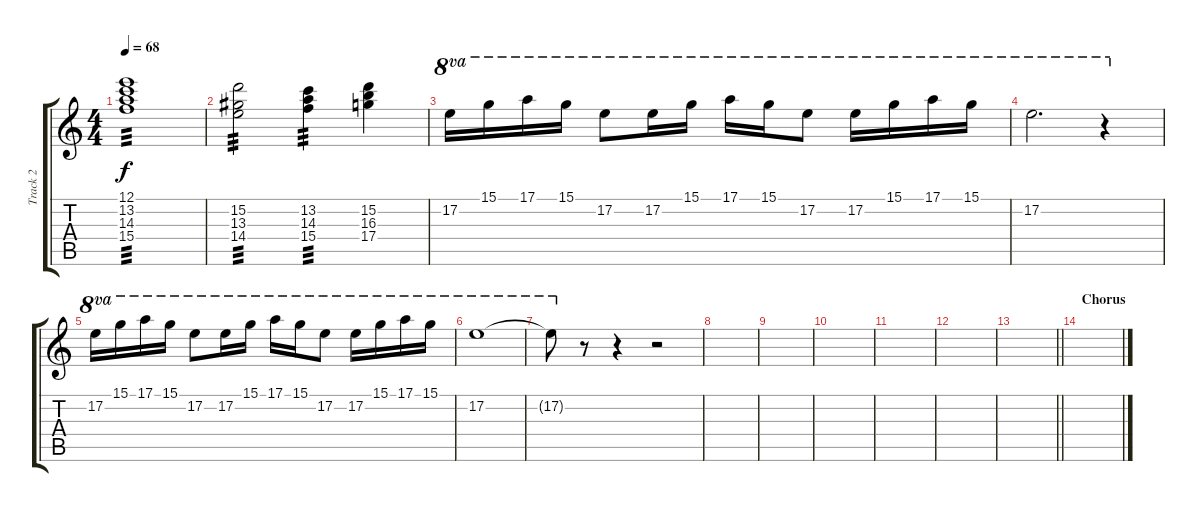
\track ("Track 2" "Track 2") {instrument electricguitarclean}
\staff {score tabs}
\tuning (E4 B3 G3 D3 A2 E2) {hide}
\ts (4 4)
\tempo 68
\clef g2
\ks c
(12.1 13.2 14.3 15.4).1{tp 3 dy f} |
(15.2 13.3 14.4).2{tp 3} (13.2 14.3 15.4).4{tp 3} (15.2 16.3 17.4).4 |
17.2.16{ot 8va} 15.1.16{ot 8va} 17.1.16{ot 8va} 15.1.16{ot 8va} 17.2.8{ot 8va} 17.2.16{ot 8va} 15.1.16{ot 8va} 17.1.16{ot 8va} 15.1.16{ot 8va} 17.2.8{ot 8va} 17.2.16{ot 8va} 15.1.16{ot 8va} 17.1.16{ot 8va} 15.1.16{ot 8va} |
17.2.2{d ot 8va} r.4{ot 8va} |
17.2.16{ot 8va} 15.1.16{ot 8va} 17.1.16{ot 8va} 15.1.16{ot 8va} 17.2.8{ot 8va} 17.2.16{ot 8va} 15.1.16{ot 8va} 17.1.16{ot 8va} 15.1.16{ot 8va} 17.2.8{ot 8va} 17.2.16{ot 8va} 15.1.16{ot 8va} 17.1.16{ot 8va} 15.1.16{ot 8va} |
17.2.1{ot 8va} |
17.2{t}.8{ot 8va} r.8 r.4 r.2 |
|
|
|
|
|
\barLineRight lightlight
|
\section ("" "Chorus")
